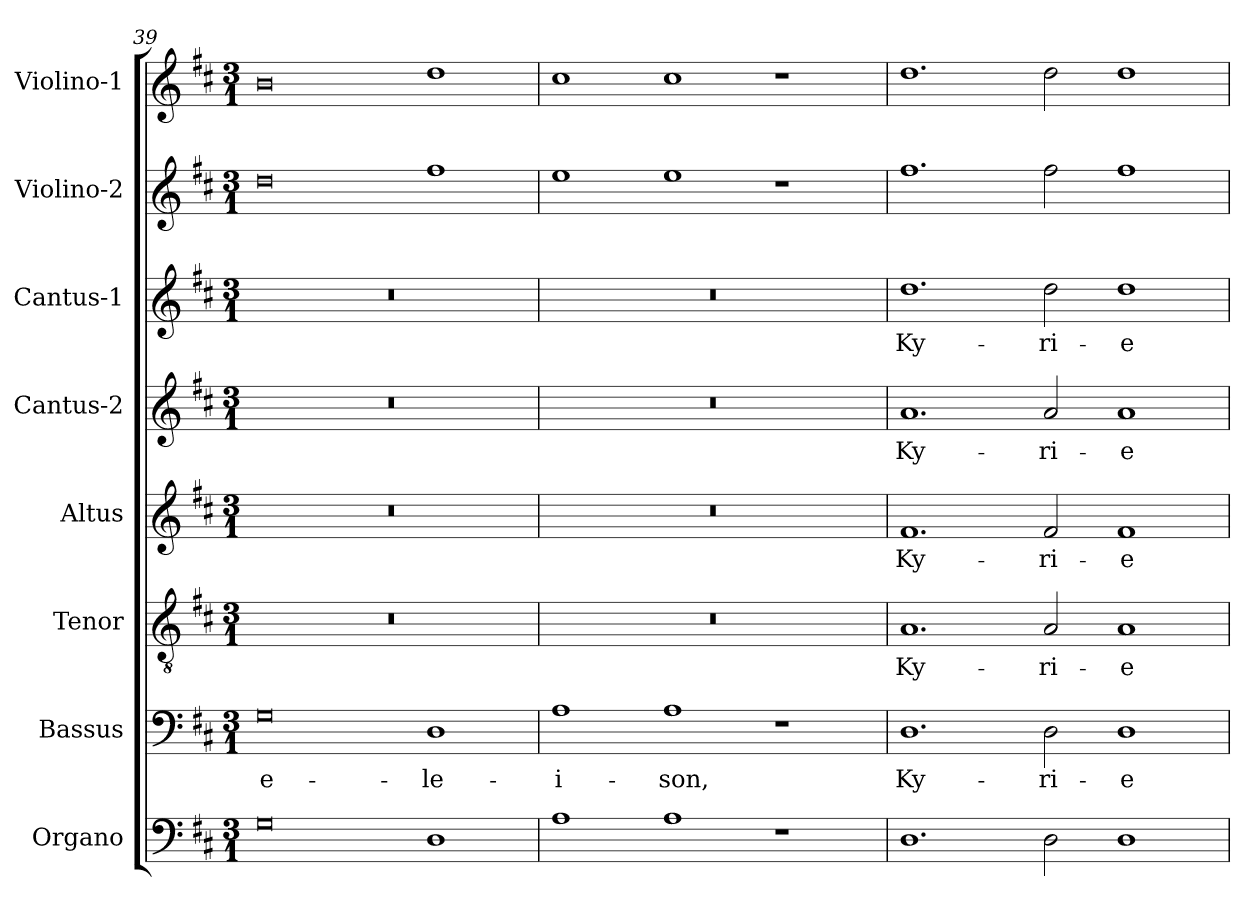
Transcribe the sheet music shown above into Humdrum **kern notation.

**kern	**kern	**text	**kern	**text	**kern	**text	**kern	**text	**kern	**text	**kern	**kern
*part8	*part7	*part7	*part6	*part6	*part5	*part5	*part4	*part4	*part3	*part3	*part2	*part1
*staff8	*staff7	*staff7	*staff6	*staff6	*staff5	*staff5	*staff4	*staff4	*staff3	*staff3	*staff2	*staff1
*I"Organo	*I"Bassus	*	*I"Tenor	*	*I"Altus	*	*I"Cantus-2	*	*I"Cantus-1	*	*I"Violino-2	*I"Violino-1
*I'Og	*I'B	*	*I'T	*	*I'A	*	*I'C2	*	*I'C1	*	*I'V2	*I'V1
*clefF4	*clefF4	*	*clefGv2	*	*clefG2	*	*clefG2	*	*clefG2	*	*clefG2	*clefG2
*k[f#c#]	*k[f#c#]	*	*k[f#c#]	*	*k[f#c#]	*	*k[f#c#]	*	*k[f#c#]	*	*k[f#c#]	*k[f#c#]
*D:	*D:	*	*D:	*	*D:	*	*D:	*	*D:	*	*D:	*D:
*M3/1	*M3/1	*	*M3/1	*	*M3/1	*	*M3/1	*	*M3/1	*	*M3/1	*M3/1
=39	=39	=39	=39	=39	=39	=39	=39	=39	=39	=39	=39	=39
!	!	!LO:LY:b	!	!	!	!	!	!	!	!	!	!
0G	0G	e-	0.r	.	0.r	.	0.r	.	0.r	.	0dd	0b
!	!	!LO:LY:b	!	!	!	!	!	!	!	!	!	!
1D	1D	-le-	.	.	.	.	.	.	.	.	1ff#	1dd
=40	=40	=40	=40	=40	=40	=40	=40	=40	=40	=40	=40	=40
!	!	!LO:LY:b	!	!	!	!	!	!	!	!	!	!
1A	1A	-i-	0.r	.	0.r	.	0.r	.	0.r	.	1ee	1cc#
!	!	!LO:LY:b	!	!	!	!	!	!	!	!	!	!
1A	1A	-son,	.	.	.	.	.	.	.	.	1ee	1cc#
1r	1r	.	.	.	.	.	.	.	.	.	1r	1r
!!LO:PB:g=z
=41	=41	=41	=41	=41	=41	=41	=41	=41	=41	=41	=41	=41
!	!	!LO:LY:b	!	!	!	!	!	!	!	!	!	!
!	!	!	!	!LO:LY:b	!	!	!	!	!	!	!	!
!	!	!	!	!	!	!LO:LY:b	!	!	!	!	!	!
!	!	!	!	!	!	!	!	!LO:LY:b	!	!	!	!
!	!	!	!	!	!	!	!	!	!	!LO:LY:b	!	!
1.D	1.D	Ky-	1.A	Ky-	1.f#	Ky-	1.a	Ky-	1.dd	Ky-	1.ff#	1.dd
!	!	!LO:LY:b	!	!	!	!	!	!	!	!	!	!
!	!	!	!	!LO:LY:b	!	!	!	!	!	!	!	!
!	!	!	!	!	!	!LO:LY:b	!	!	!	!	!	!
!	!	!	!	!	!	!	!	!LO:LY:b	!	!	!	!
!	!	!	!	!	!	!	!	!	!	!LO:LY:b	!	!
2D\	2D\	-ri-	2A/	-ri-	2f#/	-ri-	2a/	-ri-	2dd\	-ri-	2ff#\	2dd\
!	!	!LO:LY:b	!	!	!	!	!	!	!	!	!	!
!	!	!	!	!LO:LY:b	!	!	!	!	!	!	!	!
!	!	!	!	!	!	!LO:LY:b	!	!	!	!	!	!
!	!	!	!	!	!	!	!	!LO:LY:b	!	!	!	!
!	!	!	!	!	!	!	!	!	!	!LO:LY:b	!	!
1D	1D	-e	1A	-e	1f#	-e	1a	-e	1dd	-e	1ff#	1dd
=	=	=	=	=	=	=	=	=	=	=	=	=
*-	*-	*-	*-	*-	*-	*-	*-	*-	*-	*-	*-	*-
